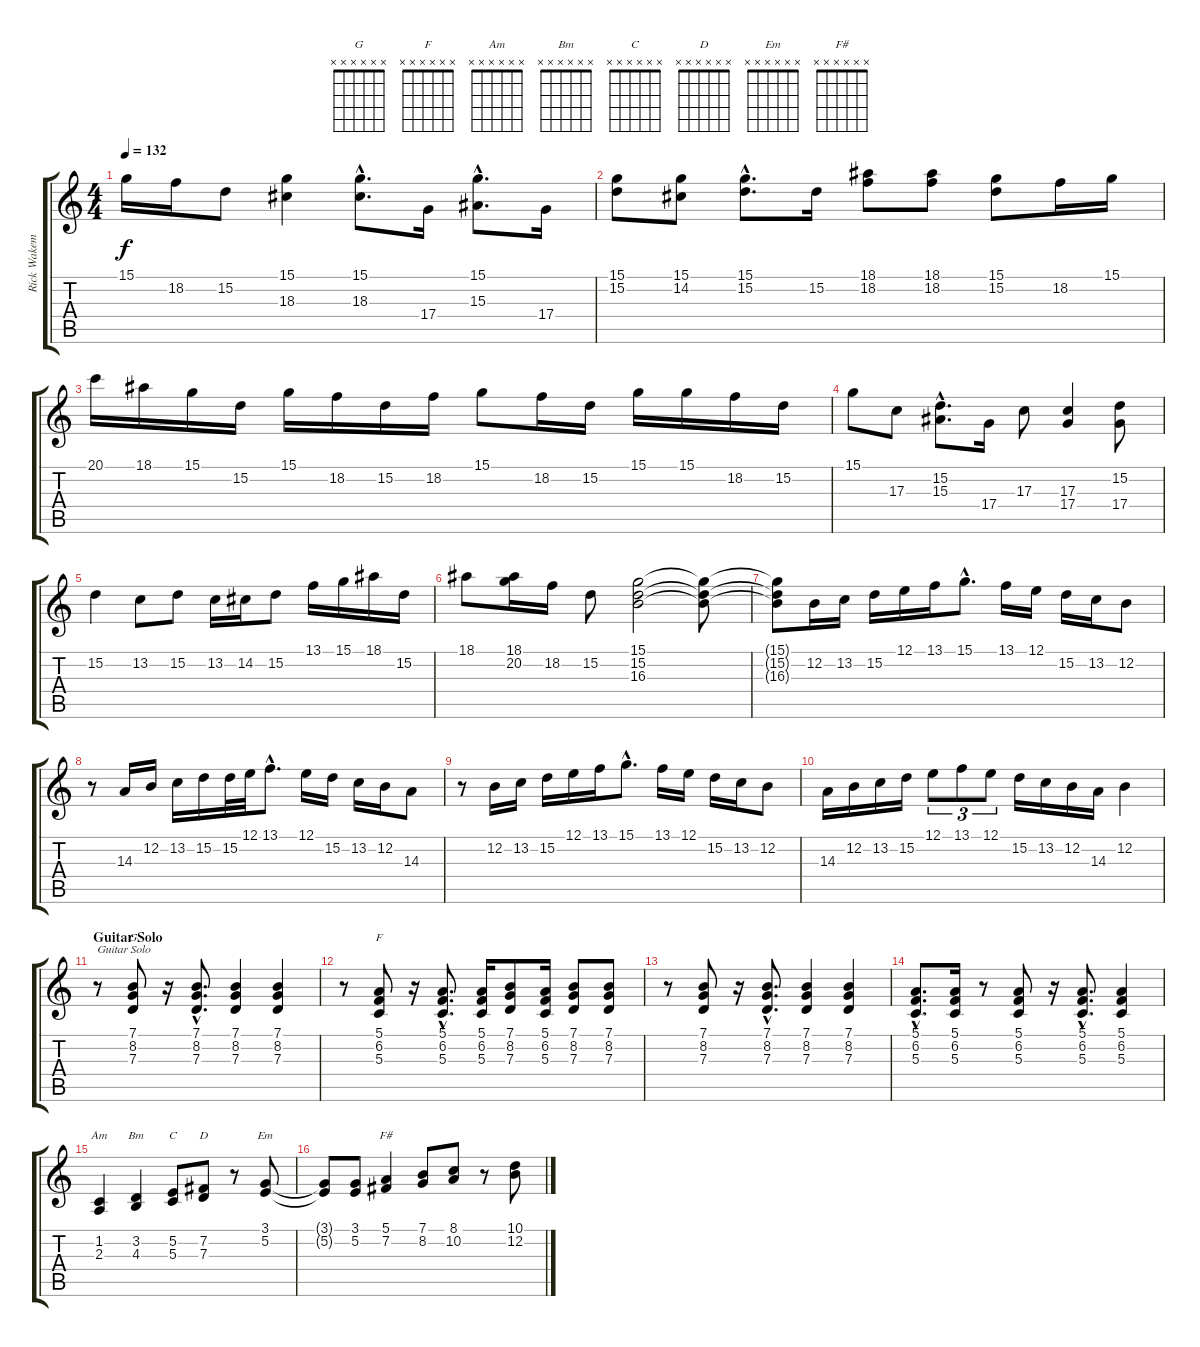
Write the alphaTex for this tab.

\track ("Rick Wakeman 1" "Rick Wakem") {instrument rockorgan}
\staff {score tabs}
\tuning (E4 B3 G3 D3 A2 E2) {hide}
\chord ("G" x x x x x x)
\chord ("F" x x x x x x)
\chord ("Am" x x x x x x)
\chord ("Bm" x x x x x x)
\chord ("C" x x x x x x)
\chord ("D" x x x x x x)
\chord ("Em" x x x x x x)
\chord ("F#" x x x x x x)
\ts (4 4)
\tempo 132
\clef g2
\ks c
15.1.16{dy f} 18.2.16 15.2.8 (15.1 18.3).4 (15.1{hac} 18.3{hac}).8{d} 17.4.16 (15.1{hac} 15.3{hac}).8{d} 17.4.16 |
(15.1 15.2).8 (15.1 14.2).8 (15.1{hac} 15.2{hac}).8{d} 15.2.16 (18.1 18.2).8 (18.1 18.2).8 (15.1 15.2).8 18.2.16 15.1.16 |
20.1.16 18.1.16 15.1.16 15.2.16 15.1.16 18.2.16 15.2.16 18.2.16 15.1.8 18.2.16 15.2.16 15.1.16 15.1.16 18.2.16 15.2.16 |
15.1.8 17.3.8 (15.2{hac} 15.3{hac}).8{d} 17.4.16 17.3.8 (17.3 17.4).4 (15.2 17.4).8 |
15.2.4 13.2.8 15.2.8 13.2.16 14.2.16 15.2.8 13.1.16 15.1.16 18.1.16 15.2.16 |
18.1.8 (18.1 20.2).16 18.2.16 15.2.8 (15.1 15.2 16.3).2 (15.1{t} 15.2{t} 16.3{t}).8 |
(15.1{t} 15.2{t} 16.3{t}).8 12.2.16 13.2.16 15.2.16 12.1.16 13.1.16 15.1{hac}.8{d} 13.1.16 12.1.16 15.2.16 13.2.16 12.2.8 |
r.8 14.3.16 12.2.16 13.2.16 15.2.16 15.2.32 12.1.32 13.1{hac}.8{d} 12.1.16 15.2.16 13.2.16 12.2.16 14.3.8 |
r.8 12.2.16 13.2.16 15.2.16 12.1.16 13.1.16 15.1{hac}.8{d} 13.1.16 12.1.16 15.2.16 13.2.16 12.2.8 |
14.3.16 12.2.16 13.2.16 15.2.16 12.1.8{tu (3 2)} 13.1.8{tu (3 2)} 12.1.8{tu (3 2)} 15.2.16 13.2.16 12.2.16 14.3.16 12.2.4 |
\section ("" "Guitar Solo")
r.8{txt "Guitar Solo" volume 13} (7.1 8.2 7.3).8{ch "G"} r.16 (7.1{hac} 8.2{hac} 7.3{hac}).8{d} (7.1 8.2 7.3).4 (7.1 8.2 7.3).4 |
r.8 (5.1 6.2 5.3).8{ch "F"} r.16 (5.1{hac} 6.2{hac} 5.3{hac}).8{d} (5.1 6.2 5.3).16 (7.1 8.2 7.3).8 (5.1 6.2 5.3).16 (7.1 8.2 7.3).8 (7.1 8.2 7.3).8 |
r.8 (7.1 8.2 7.3).8 r.16 (7.1{hac} 8.2{hac} 7.3{hac}).8{d} (7.1 8.2 7.3).4 (7.1 8.2 7.3).4 |
(5.1{hac} 6.2{hac} 5.3{hac}).8{d} (5.1 6.2 5.3).16 r.8 (5.1 6.2 5.3).8 r.16 (5.1{hac} 6.2{hac} 5.3{hac}).8{d} (5.1 6.2 5.3).4 |
(1.2 2.3).4{ch "Am"} (3.2 4.3).4{ch "Bm"} (5.2 5.3).8{ch "C"} (7.2 7.3).8{ch "D"} r.8 (3.1 5.2).8{ch "Em"} |
(3.1{t} 5.2{t}).8 (3.1 5.2).8 (5.1 7.2).4{ch "F#"} (7.1 8.2).8 (8.1 10.2).8 r.8 (10.1 12.2).8
